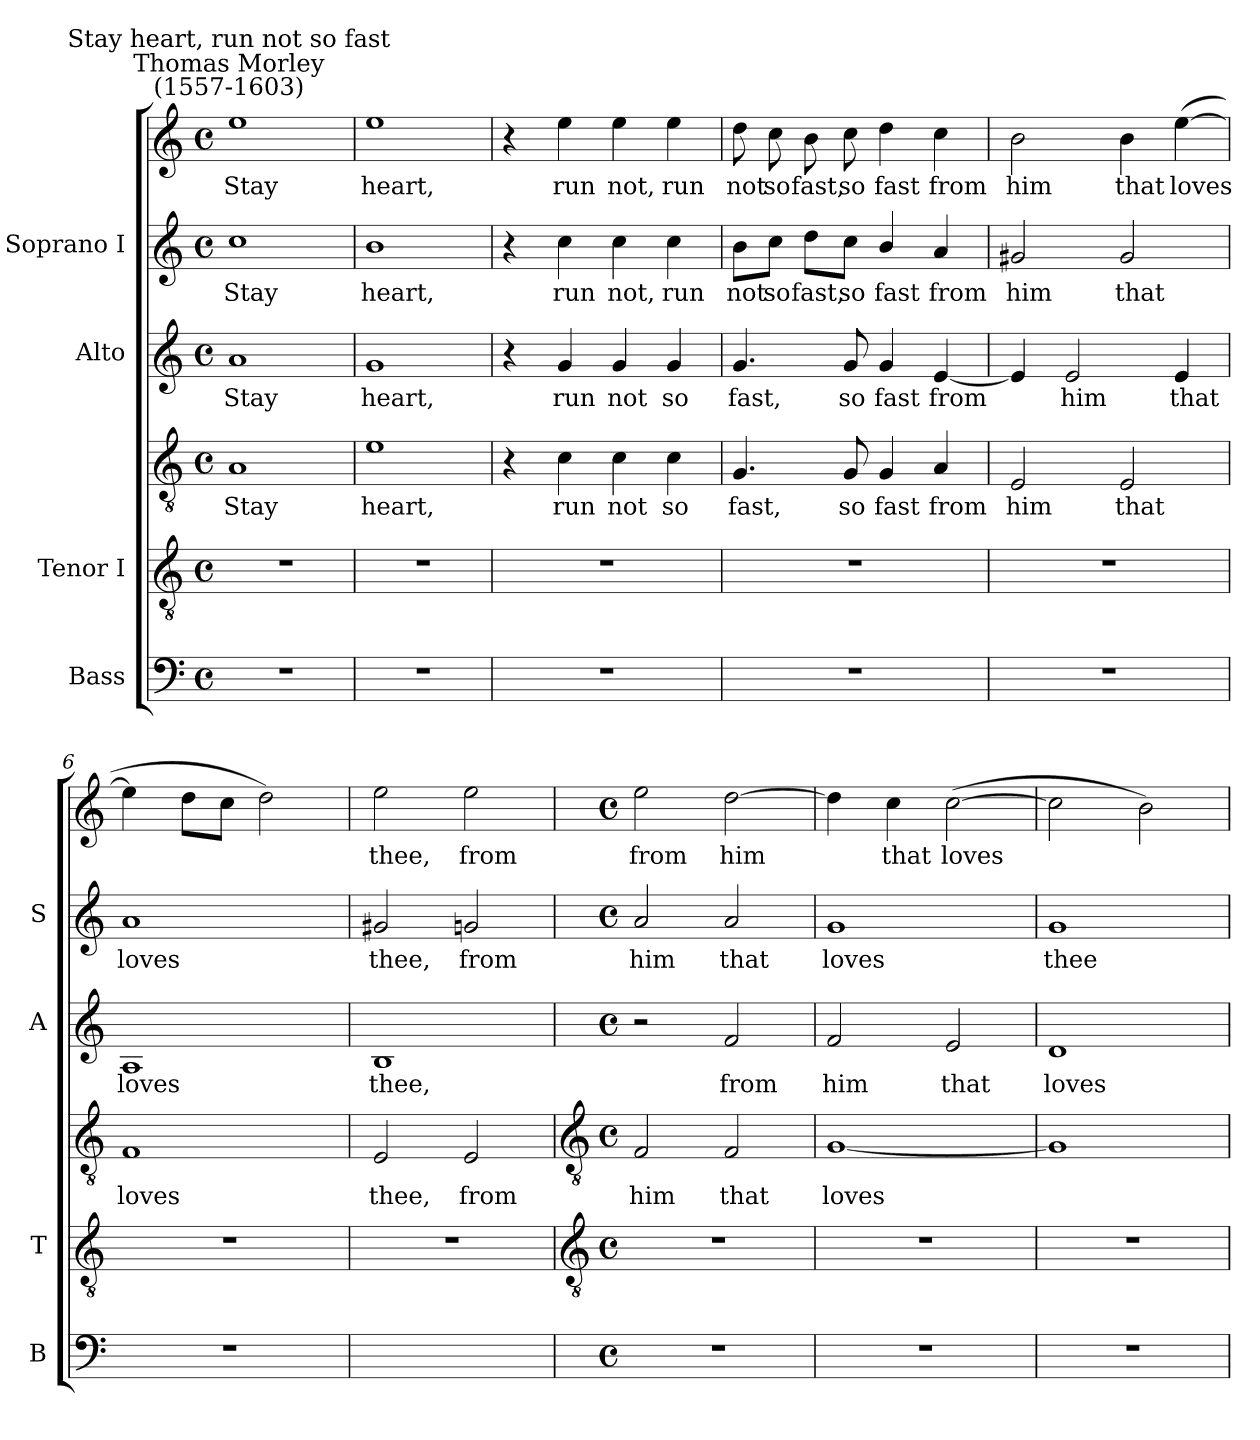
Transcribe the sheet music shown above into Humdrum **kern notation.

**kern	**kern	**kern	**text	**kern	**text	**kern	**text	**kern	**text
*part4	*part3	*part3	*part3	*part2	*part2	*part1	*part1	*part1	*part1
*staff6	*staff5	*staff4	*staff4	*staff3	*staff3	*staff2	*staff2	*staff1	*staff1
*I"Bass	*I"Tenor I	*	*	*I"Alto	*	*I"Soprano I	*	*	*
*I'B	*I'T	*	*	*I'A	*	*I'S	*	*	*
*clefF4	*clefGv2	*clefGv2	*	*clefG2	*	*clefG2	*	*clefG2	*
*k[]	*k[]	*k[]	*	*k[]	*	*k[]	*	*k[]	*
*C:	*C:	*C:	*	*C:	*	*C:	*	*C:	*
*M4/4	*M4/4	*M4/4	*	*M4/4	*	*M4/4	*	*M4/4	*
*met(c)	*met(c)	*met(c)	*	*met(c)	*	*met(c)	*	*met(c)	*
=1	=1	=1	=1	=1	=1	=1	=1	=1	=1
!	!	!	!	!	!	!	!	!LO:TX:a:cj:t=Thomas Morley\n(1557-1603)	!
!	!	!	!	!	!	!	!	!LO:TX:a:cj:t=Stay heart, run not so fast	!
!	!	!	!LO:LY:b	!	!LO:LY:b	!	!LO:LY:b	!	!LO:LY:b
1r	1r	1A	Stay	1a	Stay	1cc	Stay	1ee	Stay
=2	=2	=2	=2	=2	=2	=2	=2	=2	=2
!	!	!	!LO:LY:b	!	!LO:LY:b	!	!LO:LY:b	!	!LO:LY:b
1r	1r	1e	heart,	1g	heart,	1b	heart,	1ee	heart,
=3	=3	=3	=3	=3	=3	=3	=3	=3	=3
1r	1r	4r	.	4r	.	4r	.	4r	.
!	!	!	!LO:LY:b	!	!LO:LY:b	!	!LO:LY:b	!	!LO:LY:b
.	.	4c	run	4g	run	4cc	run	4ee	run
!	!	!	!LO:LY:b	!	!LO:LY:b	!	!LO:LY:b	!	!LO:LY:b
.	.	4c	not	4g	not	4cc	not,	4ee	not,
!	!	!	!LO:LY:b	!	!LO:LY:b	!	!LO:LY:b	!	!LO:LY:b
.	.	4c	so	4g	so	4cc	run	4ee	run
=4	=4	=4	=4	=4	=4	=4	=4	=4	=4
!	!	!	!LO:LY:b	!	!LO:LY:b	!	!LO:LY:b	!	!LO:LY:b
1r	1r	4.G	fast,	4.g	fast,	8b\L	not	8dd	not
!	!	!	!	!	!	!	!LO:LY:b	!	!LO:LY:b
.	.	.	.	.	.	8cc\J	so	8cc	so
!	!	!	!	!	!	!	!LO:LY:b	!	!LO:LY:b
.	.	.	.	.	.	8dd\L	fast,	8b	fast,
!	!	!	!LO:LY:b	!	!LO:LY:b	!	!LO:LY:b	!	!LO:LY:b
.	.	8G	so	8g	so	8cc\J	so	8cc	so
!	!	!	!LO:LY:b	!	!LO:LY:b	!	!LO:LY:b	!	!LO:LY:b
.	.	4G	fast	4g	fast	4b/	fast	4dd	fast
!	!	!	!LO:LY:b	!	!LO:LY:b	!	!LO:LY:b	!	!LO:LY:b
.	.	4A	from	[4e	from	4a	from	4cc	from
=5	=5	=5	=5	=5	=5	=5	=5	=5	=5
!	!	!	!LO:LY:b	!	!	!	!LO:LY:b	!	!LO:LY:b
1r	1r	2E	him	4e]	.	2g#X	him	2b	him
!	!	!	!	!	!LO:LY:b	!	!	!	!
.	.	.	.	2e	him	.	.	.	.
!	!	!	!LO:LY:b	!	!	!	!LO:LY:b	!	!LO:LY:b
.	.	2E	that	.	.	2g#	that	4b	that
!	!	!	!	!	!LO:LY:b	!	!	!	!LO:LY:b
.	.	.	.	4e	that	.	.	(>[4ee	loves
=6	=6	=6	=6	=6	=6	=6	=6	=6	=6
!	!	!	!LO:LY:b	!	!LO:LY:b	!	!LO:LY:b	!	!
1r	1r	1F	loves	1A	loves	1a	loves	4ee]	.
.	.	.	.	.	.	.	.	8ddL	.
.	.	.	.	.	.	.	.	8ccJ	.
.	.	.	.	.	.	.	.	2dd)	.
=7	=7	=7	=7	=7	=7	=7	=7	=7	=7
!	!	!	!LO:LY:b	!	!LO:LY:b	!	!LO:LY:b	!	!LO:LY:b
1ryy	1r	2E	thee,	1B	thee,	2g#X	thee,	2ee	thee,
!	!	!	!LO:LY:b	!	!	!	!LO:LY:b	!	!LO:LY:b
.	.	2E	from	.	.	2gn	from	2ee	from
!!LO:LB:g=z
=8	=8	=8	=8	=8	=8	=8	=8	=8	=8
*	*clefGv2	*clefGv2	*	*	*	*	*	*	*
*M4/4	*M4/4	*M4/4	*	*M4/4	*	*M4/4	*	*M4/4	*
*met(c)	*met(c)	*met(c)	*	*met(c)	*	*met(c)	*	*met(c)	*
!	!	!	!LO:LY:b	!	!	!	!LO:LY:b	!	!LO:LY:b
1r	1r	2F	him	2r	.	2a	him	2ee	from
!	!	!	!LO:LY:b	!	!LO:LY:b	!	!LO:LY:b	!	!LO:LY:b
.	.	2F	that	2f	from	2a	that	[2dd	him
=9	=9	=9	=9	=9	=9	=9	=9	=9	=9
!	!	!	!LO:LY:b	!	!LO:LY:b	!	!LO:LY:b	!	!
1r	1r	[1G	loves	2f	him	1g	loves	4dd]	.
!	!	!	!	!	!	!	!	!	!LO:LY:b
.	.	.	.	.	.	.	.	4cc	that
!	!	!	!	!	!LO:LY:b	!	!	!	!LO:LY:b
.	.	.	.	2e	that	.	.	(>[2cc	loves
=10	=10	=10	=10	=10	=10	=10	=10	=10	=10
!	!	!	!	!	!LO:LY:b	!	!LO:LY:b	!	!
1r	1r	1G]	.	1d	loves	1g	thee	2cc]	.
.	.	.	.	.	.	.	.	2b)	.
=	=	=	=	=	=	=	=	=	=
*-	*-	*-	*-	*-	*-	*-	*-	*-	*-
